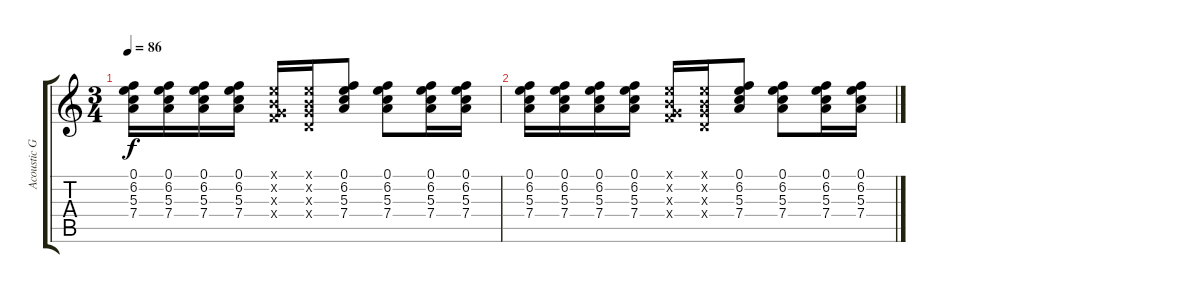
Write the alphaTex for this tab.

\track ("Acoustic Guitar" "Acoustic G") {instrument acousticguitarsteel}
\staff {score tabs}
\tuning (E4 B3 G3 D3 A2 E2) {hide}
\ts (3 4)
\tempo 86
\clef g2
\ks c
(0.1 6.2 5.3 7.4).16{dy f} (0.1 6.2 5.3 7.4).16 (0.1 6.2 5.3 7.4).16 (0.1 6.2 5.3 7.4).16 (0.1{x} 0.2{x} 0.3{x} 3.4{x}).16 (0.1{x} 0.2{x} 0.3{x} 0.4{x}).16 (0.1 6.2 5.3 7.4).8 (0.1 6.2 5.3 7.4).8 (0.1 6.2 5.3 7.4).16 (0.1 6.2 5.3 7.4).16 |
(0.1 6.2 5.3 7.4).16 (0.1 6.2 5.3 7.4).16 (0.1 6.2 5.3 7.4).16 (0.1 6.2 5.3 7.4).16 (0.1{x} 0.2{x} 0.3{x} 3.4{x}).16 (0.1{x} 0.2{x} 0.3{x} 0.4{x}).16 (0.1 6.2 5.3 7.4).8 (0.1 6.2 5.3 7.4).8 (0.1 6.2 5.3 7.4).16 (0.1 6.2 5.3 7.4).16
